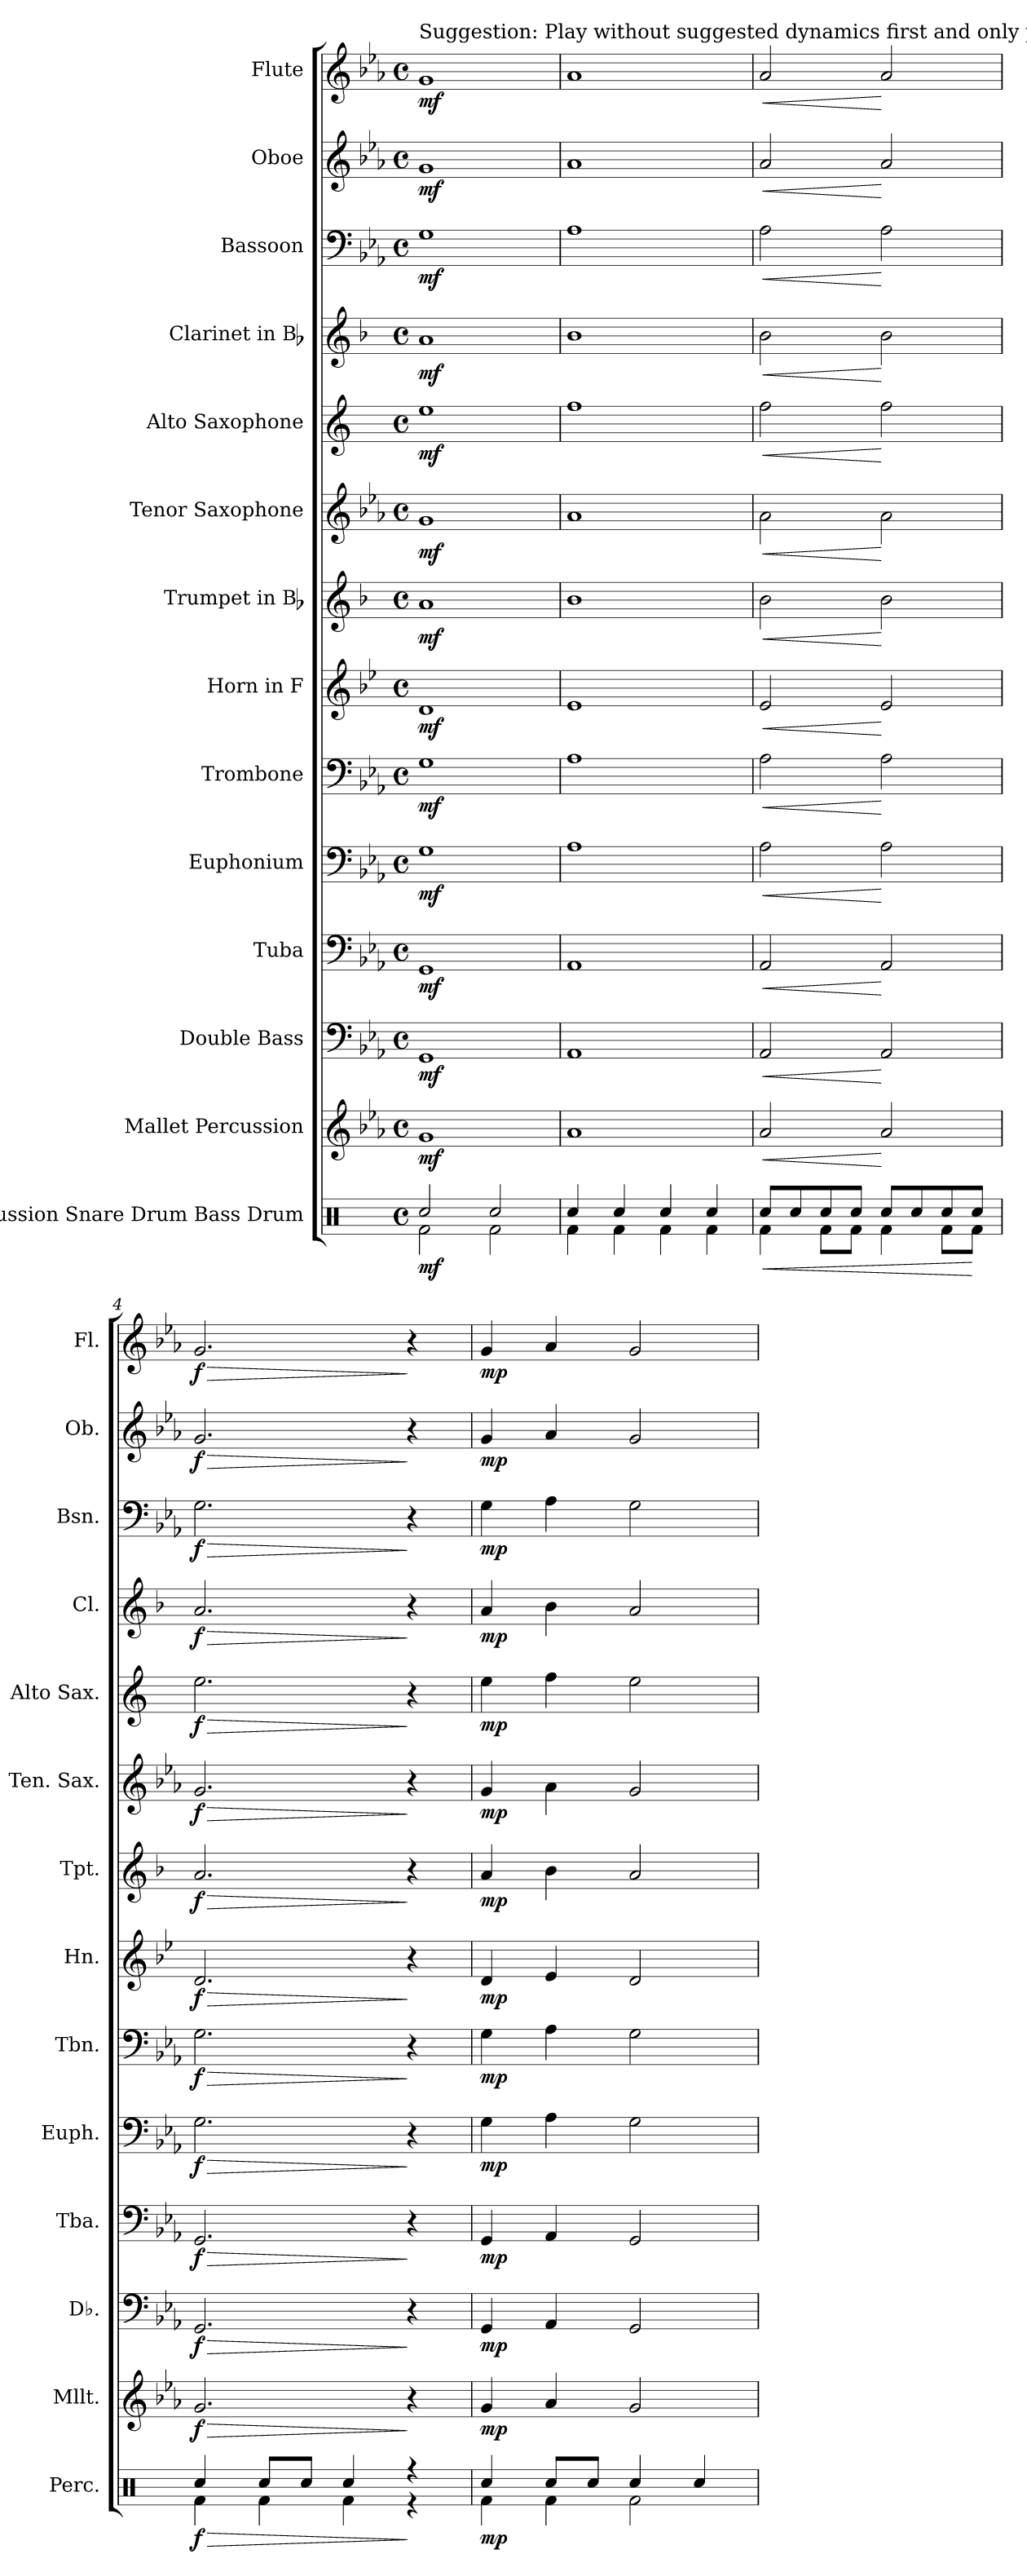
**kern	**dynam	**kern	**dynam	**kern	**dynam	**kern	**dynam	**kern	**dynam	**kern	**dynam	**kern	**dynam	**kern	**dynam	**kern	**dynam	**kern	**dynam	**kern	**dynam	**kern	**dynam	**kern	**dynam	**kern	**dynam
*part14	*part14	*part13	*part13	*part12	*part12	*part11	*part11	*part10	*part10	*part9	*part9	*part8	*part8	*part7	*part7	*part6	*part6	*part5	*part5	*part4	*part4	*part3	*part3	*part2	*part2	*part1	*part1
*staff14	*staff14	*staff13	*staff13	*staff12	*staff12	*staff11	*staff11	*staff10	*staff10	*staff9	*staff9	*staff8	*staff8	*staff7	*staff7	*staff6	*staff6	*staff5	*staff5	*staff4	*staff4	*staff3	*staff3	*staff2	*staff2	*staff1	*staff1
*I"Percussion Snare Drum Bass Drum	*	*I"Mallet Percussion	*	*I"Double Bass	*	*I"Tuba	*	*I"Euphonium	*	*I"Trombone	*	*I"Horn in F	*	*I"Trumpet in Bb	*	*I"Tenor Saxophone	*	*I"Alto Saxophone	*	*I"Clarinet in Bb	*	*I"Bassoon	*	*I"Oboe	*	*I"Flute	*
*I'Perc.	*	*I'Mllt.	*	*I'Db.	*	*I'Tba.	*	*I'Euph.	*	*I'Tbn.	*	*I'Hn.	*	*I'Tpt.	*	*I'Ten. Sax.	*	*I'Alto Sax.	*	*I'Cl.	*	*I'Bsn.	*	*I'Ob.	*	*I'Fl.	*
!!LO:PB:g=z
*clefX	*	*clefG2	*	*clefF4	*	*clefF4	*	*clefF4	*	*clefF4	*	*clefG2	*	*clefG2	*	*clefG2	*	*clefG2	*	*clefG2	*	*clefF4	*	*clefG2	*	*clefG2	*
*	*	*ITrd-14c-24	*	*ITrd7c12	*	*	*	*	*	*	*	*ITrd4c7	*	*ITrd1c2	*	*ITrd8c14	*	*ITrd5c9	*	*ITrd1c2	*	*	*	*	*	*	*
*k[]	*	*k[b-e-a-]	*	*k[b-e-a-]	*	*k[b-e-a-]	*	*k[b-e-a-]	*	*k[b-e-a-]	*	*k[b-e-a-]	*	*k[b-e-a-]	*	*k[b-e-a-]	*	*k[b-e-a-]	*	*k[b-e-a-]	*	*k[b-e-a-]	*	*k[b-e-a-]	*	*k[b-e-a-]	*
*C:	*	*E-:	*	*E-:	*	*E-:	*	*E-:	*	*E-:	*	*E-:	*	*E-:	*	*E-:	*	*E-:	*	*E-:	*	*E-:	*	*E-:	*	*E-:	*
*M4/4	*	*M4/4	*	*M4/4	*	*M4/4	*	*M4/4	*	*M4/4	*	*M4/4	*	*M4/4	*	*M4/4	*	*M4/4	*	*M4/4	*	*M4/4	*	*M4/4	*	*M4/4	*
*met(c)	*	*met(c)	*	*met(c)	*	*met(c)	*	*met(c)	*	*met(c)	*	*met(c)	*	*met(c)	*	*met(c)	*	*met(c)	*	*met(c)	*	*met(c)	*	*met(c)	*	*met(c)	*
*MM100	*	*MM100	*	*MM100	*	*MM100	*	*MM100	*	*MM100	*	*MM100	*	*MM100	*	*MM100	*	*MM100	*	*MM100	*	*MM100	*	*MM100	*	*MM100	*
=1	=1	=1	=1	=1	=1	=1	=1	=1	=1	=1	=1	=1	=1	=1	=1	=1	=1	=1	=1	=1	=1	=1	=1	=1	=1	=1	=1
*^	*	*	*	*	*	*	*	*	*	*	*	*	*	*	*	*	*	*	*	*	*	*	*	*	*	*	*
!	!	!	!	!	!	!	!	!	!	!	!	!	!	!	!	!	!	!	!	!	!	!	!	!	!	!	!LO:TX:a:t=Suggestion&colon; Play without suggested dynamics first and only play with dynamics when tone and notes are secure.	!
2Rcci/	2Rfi\	mf	1gggi	mf	1GGGi	mf	1GGi	mf	1Gi	mf	1Gi	mf	1Gi	mf	1gi	mf	1Gi	mf	1gi	mf	1gi	mf	1Gi	mf	1gi	mf	1gi	mf
2Rcci/	2Rfi\	.	.	.	.	.	.	.	.	.	.	.	.	.	.	.	.	.	.	.	.	.	.	.	.	.	.	.
=2	=2	=2	=2	=2	=2	=2	=2	=2	=2	=2	=2	=2	=2	=2	=2	=2	=2	=2	=2	=2	=2	=2	=2	=2	=2	=2	=2	=2
4Rcci/	4Rfi\	.	1aaa-i	.	1AAA-i	.	1AA-i	.	1A-i	.	1A-i	.	1A-i	.	1a-i	.	1A-i	.	1a-i	.	1a-i	.	1A-i	.	1a-i	.	1a-i	.
4Rcci/	4Rfi\	.	.	.	.	.	.	.	.	.	.	.	.	.	.	.	.	.	.	.	.	.	.	.	.	.	.	.
4Rcci/	4Rfi\	.	.	.	.	.	.	.	.	.	.	.	.	.	.	.	.	.	.	.	.	.	.	.	.	.	.	.
4Rcci/	4Rfi\	.	.	.	.	.	.	.	.	.	.	.	.	.	.	.	.	.	.	.	.	.	.	.	.	.	.	.
=3	=3	=3	=3	=3	=3	=3	=3	=3	=3	=3	=3	=3	=3	=3	=3	=3	=3	=3	=3	=3	=3	=3	=3	=3	=3	=3	=3	=3
!	!	!LO:HP:b	!	!LO:HP:b	!	!LO:HP:b	!	!LO:HP:b	!	!LO:HP:b	!	!LO:HP:b	!	!LO:HP:b	!	!LO:HP:b	!	!LO:HP:b	!	!LO:HP:b	!	!LO:HP:b	!	!LO:HP:b	!	!LO:HP:b	!	!LO:HP:b
8Rcci/L	4Rfi\	<	2aaa-i/	<	2AAA-i/	<	2AA-i/	<	2A-i\	<	2A-i\	<	2A-i/	<	2a-i\	<	2A-i\	<	2a-i\	<	2a-i\	<	2A-i\	<	2a-i/	<	2a-i/	<
8Rcci/	.	.	.	.	.	.	.	.	.	.	.	.	.	.	.	.	.	.	.	.	.	.	.	.	.	.	.	.
8Rcci/	8Rfi\L	.	.	.	.	.	.	.	.	.	.	.	.	.	.	.	.	.	.	.	.	.	.	.	.	.	.	.
8Rcci/J	8Rfi\J	.	.	.	.	.	.	.	.	.	.	.	.	.	.	.	.	.	.	.	.	.	.	.	.	.	.	.
8Rcci/L	4Rfi\	.	2aaa-i/	[	2AAA-i/	[	2AA-i/	[	2A-i\	[	2A-i\	[	2A-i/	[	2a-i\	[	2A-i\	[	2a-i\	[	2a-i\	[	2A-i\	[	2a-i/	[	2a-i/	[
8Rcci/	.	.	.	.	.	.	.	.	.	.	.	.	.	.	.	.	.	.	.	.	.	.	.	.	.	.	.	.
8Rcci/	8Rfi\L	.	.	.	.	.	.	.	.	.	.	.	.	.	.	.	.	.	.	.	.	.	.	.	.	.	.	.
8Rcci/J	8Rfi\J	[	.	.	.	.	.	.	.	.	.	.	.	.	.	.	.	.	.	.	.	.	.	.	.	.	.	.
=4	=4	=4	=4	=4	=4	=4	=4	=4	=4	=4	=4	=4	=4	=4	=4	=4	=4	=4	=4	=4	=4	=4	=4	=4	=4	=4	=4	=4
!	!	!LO:HP:b	!	!LO:HP:b	!	!LO:HP:b	!	!LO:HP:b	!	!LO:HP:b	!	!LO:HP:b	!	!LO:HP:b	!	!LO:HP:b	!	!LO:HP:b	!	!LO:HP:b	!	!LO:HP:b	!	!LO:HP:b	!	!LO:HP:b	!	!LO:HP:b
4Rcci/	4Rfi\	> f	2.gggi/	> f	2.GGGi/	> f	2.GGi/	> f	2.Gi\	> f	2.Gi\	> f	2.Gi/	> f	2.gi/	> f	2.Gi/	> f	2.gi\	> f	2.gi/	> f	2.Gi\	> f	2.gi/	> f	2.gi/	> f
8Rcci/L	4Rfi\	.	.	.	.	.	.	.	.	.	.	.	.	.	.	.	.	.	.	.	.	.	.	.	.	.	.	.
8Rcci/J	.	.	.	.	.	.	.	.	.	.	.	.	.	.	.	.	.	.	.	.	.	.	.	.	.	.	.	.
4Rcci/	4Rfi\	.	.	.	.	.	.	.	.	.	.	.	.	.	.	.	.	.	.	.	.	.	.	.	.	.	.	.
4r	4r	]	4r	]	4r	]	4r	]	4r	]	4r	]	4r	]	4r	]	4r	]	4r	]	4r	]	4r	]	4r	]	4r	]
=5	=5	=5	=5	=5	=5	=5	=5	=5	=5	=5	=5	=5	=5	=5	=5	=5	=5	=5	=5	=5	=5	=5	=5	=5	=5	=5	=5	=5
4Rcci/	4Rfi\	mp	4gggi/	mp	4GGGi/	mp	4GGi/	mp	4Gi\	mp	4Gi\	mp	4Gi/	mp	4gi/	mp	4Gi/	mp	4gi\	mp	4gi/	mp	4Gi\	mp	4gi/	mp	4gi/	mp
8Rcci/L	4Rfi\	.	4aaa-i/	.	4AAA-i/	.	4AA-i/	.	4A-i\	.	4A-i\	.	4A-i/	.	4a-i\	.	4A-i\	.	4a-i\	.	4a-i\	.	4A-i\	.	4a-i/	.	4a-i/	.
8Rcci/J	.	.	.	.	.	.	.	.	.	.	.	.	.	.	.	.	.	.	.	.	.	.	.	.	.	.	.	.
4Rcci/	2Rfi\	.	2gggi/	.	2GGGi/	.	2GGi/	.	2Gi\	.	2Gi\	.	2Gi/	.	2gi/	.	2Gi/	.	2gi\	.	2gi/	.	2Gi\	.	2gi/	.	2gi/	.
4Rcci/	.	.	.	.	.	.	.	.	.	.	.	.	.	.	.	.	.	.	.	.	.	.	.	.	.	.	.	.
*v	*v	*	*	*	*	*	*	*	*	*	*	*	*	*	*	*	*	*	*	*	*	*	*	*	*	*	*	*
=	=	=	=	=	=	=	=	=	=	=	=	=	=	=	=	=	=	=	=	=	=	=	=	=	=	=	=
*-	*-	*-	*-	*-	*-	*-	*-	*-	*-	*-	*-	*-	*-	*-	*-	*-	*-	*-	*-	*-	*-	*-	*-	*-	*-	*-	*-
